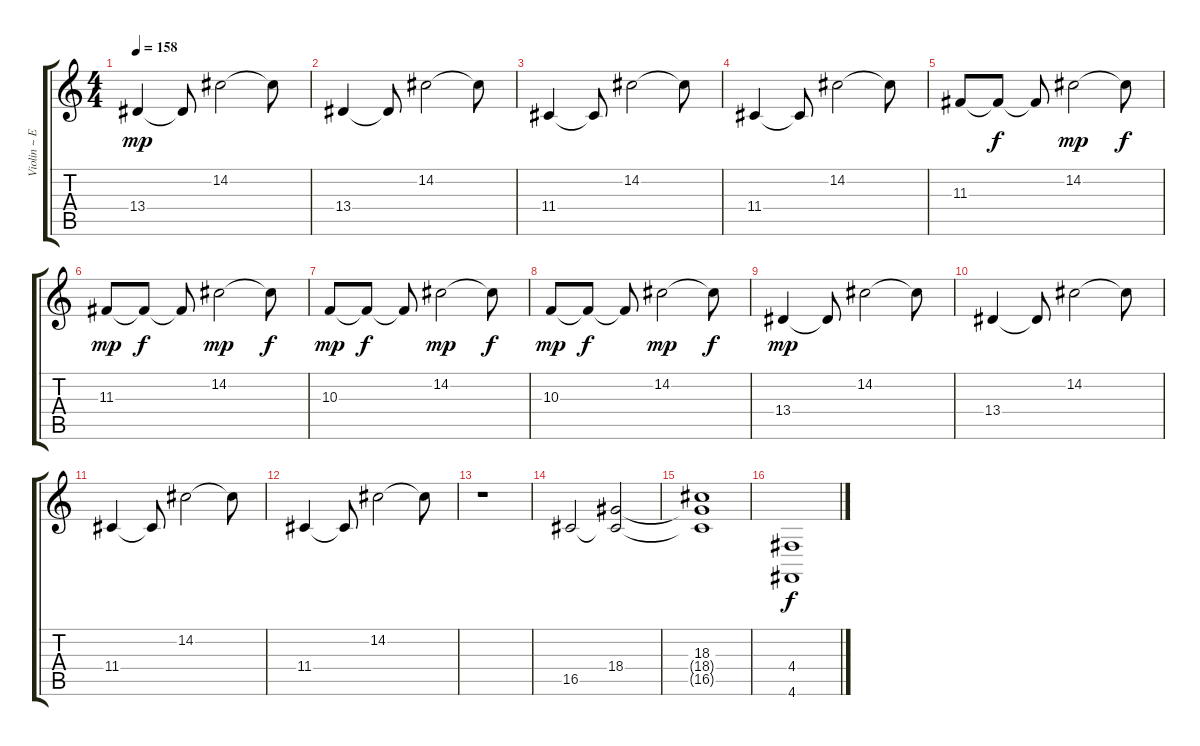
\track ("Violin ~ Effect" "Violin ~ E") {instrument stringensemble1}
\staff {score tabs}
\tuning (E4 B3 G3 D3 A2 D2) {hide}
\ts (4 4)
\tempo 158
\clef g2
\ks c
13.4.4{dy mp} 13.4{t}.8 14.2.2 14.2{t}.8 |
13.4.4 13.4{t}.8 14.2.2 14.2{t}.8 |
11.4.4 11.4{t}.8 14.2.2 14.2{t}.8 |
11.4.4 11.4{t}.8 14.2.2 14.2{t}.8 |
11.3.8 11.3{t}.8{dy f} 11.3{t}.8 14.2.2{dy mp} 14.2{t}.8{dy f} |
11.3.8{dy mp} 11.3{t}.8{dy f} 11.3{t}.8 14.2.2{dy mp} 14.2{t}.8{dy f} |
10.3.8{dy mp} 10.3{t}.8{dy f} 10.3{t}.8 14.2.2{dy mp} 14.2{t}.8{dy f} |
10.3.8{dy mp} 10.3{t}.8{dy f} 10.3{t}.8 14.2.2{dy mp} 14.2{t}.8{dy f} |
13.4.4{dy mp} 13.4{t}.8 14.2.2 14.2{t}.8 |
13.4.4 13.4{t}.8 14.2.2 14.2{t}.8 |
11.4.4 11.4{t}.8 14.2.2 14.2{t}.8 |
11.4.4 11.4{t}.8 14.2.2 14.2{t}.8 |
r.1 |
16.5.2 (18.4 16.5{t}).2 |
(18.3 18.4{t} 16.5{t}).1 |
(4.4 4.6).1{dy f}
